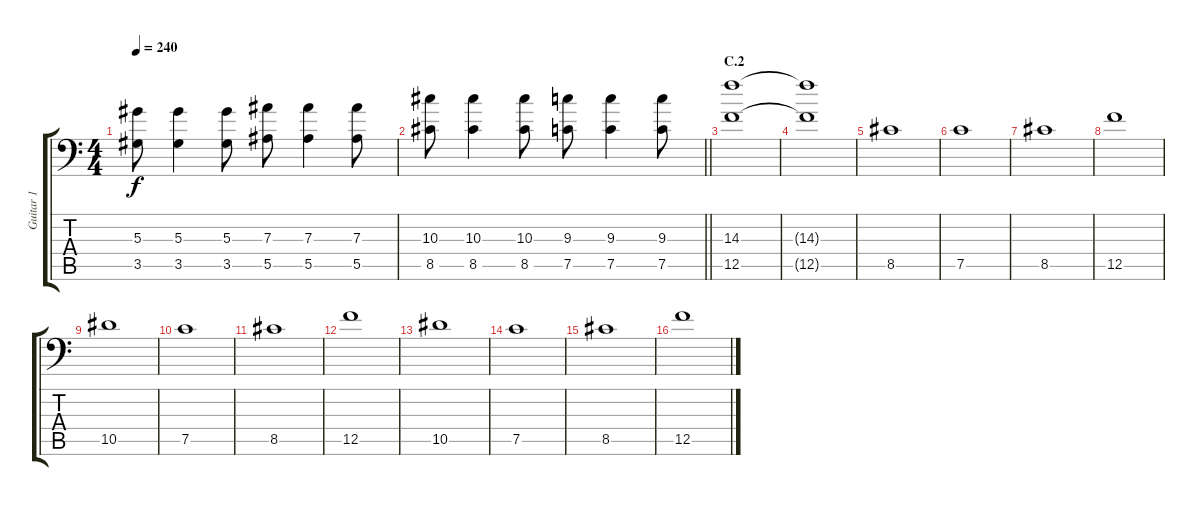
\track ("Guitar 1" "Guitar 1") {instrument distortionguitar}
\staff {score tabs}
\tuning (C4 G3 Eb3 Bb2 F2 Bb1) {hide}
\ts (4 4)
\tempo 240
\clef f4
\ks c
(5.3 3.5).8{dy f} (5.3 3.5).4 (5.3 3.5).8 (7.3 5.5).8 (7.3 5.5).4 (7.3 5.5).8 |
\barLineRight lightlight
(10.3 8.5).8 (10.3 8.5).4 (10.3 8.5).8 (9.3 7.5).8 (9.3 7.5).4 (9.3 7.5).8 |
\section ("" "C.2")
(14.3 12.5).1 |
(14.3{t} 12.5{t}).1 |
8.5.1 |
7.5.1 |
8.5.1 |
12.5.1 |
10.5.1 |
7.5.1 |
8.5.1 |
12.5.1 |
10.5.1 |
7.5.1 |
8.5.1 |
12.5.1
